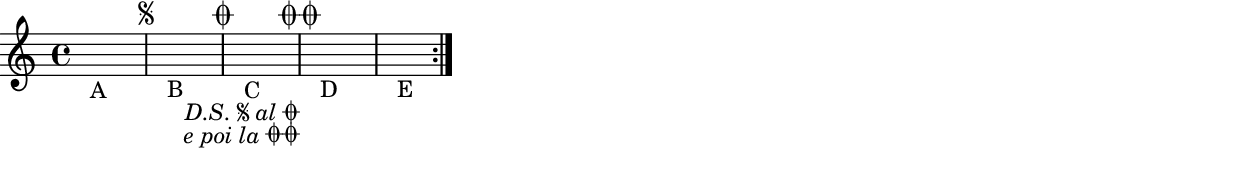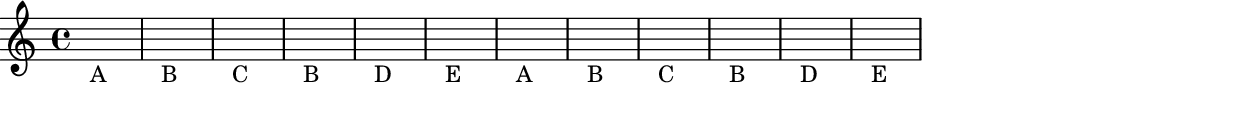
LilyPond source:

%% Generated by lilypond-book
%% Options: [exampleindent=10.16\mm,indent=0\mm,line-width=160\mm]
\include "lilypond-book-preamble.ly"


% ****************************************************************
% Start cut-&-pastable-section
% ****************************************************************

#(ly:set-option 'eps-box-padding 3.000000)



\paper {
  indent = 0\mm
  line-width = 160\mm
  % offset the left padding, also add 1mm as lilypond creates cropped
  % images with a little space on the right
  line-width = #(- line-width (* mm  3.000000) (* mm 1))
}

\layout {
  
}




% ****************************************************************
% ly snippet:
% ****************************************************************
\sourcefilename "/lilypond-2.24.3/input/regression/repeat-segno-in-volta-middle.ly"
\sourcefileline 0
\version "2.23.6"

#(ly:set-option 'warning-as-error #t)

\header {
  texidoc="This tests a @code{\\repeat segno} inside and in the middle
of a @code{\\repeat volta}.  The music unfolds to ABCBDE ABCBDE."
}

piece = \new Voice \fixed c' {
  \repeat volta 2 {
    s1_"A"
    \repeat segno 2 {
      s1_"B"
      \alternative {
        s1_"C"
        s1_"D"
      }
    }
    s1_"E"
  }
}

\new Score { \piece }
\new Score { \unfoldRepeats \piece }



% ****************************************************************
% end ly snippet
% ****************************************************************
